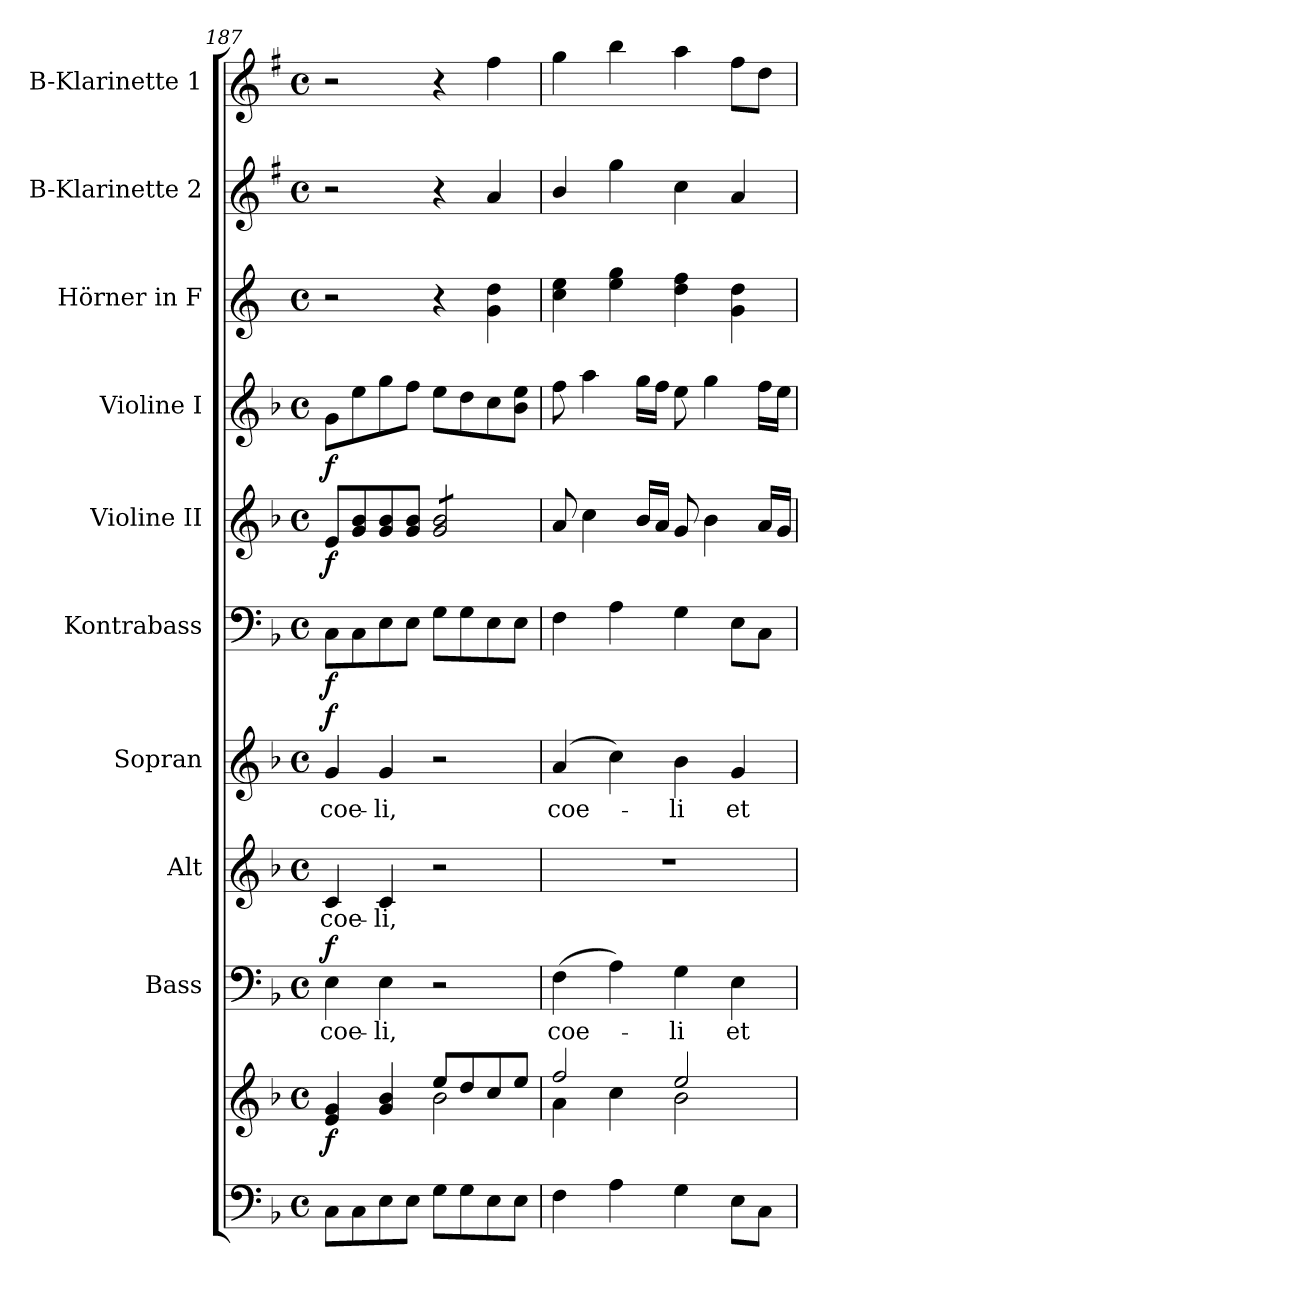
**kern	**kern	**dynam	**kern	**text	**dynam	**kern	**text	**kern	**text	**dynam	**kern	**dynam	**kern	**dynam	**kern	**dynam	**kern	**kern	**kern
*part10	*part10	*part10	*part9	*part9	*part9	*part8	*part8	*part7	*part7	*part7	*part6	*part6	*part5	*part5	*part4	*part4	*part3	*part2	*part1
*staff11	*staff10	*staff10/11	*staff9	*staff9	*staff9	*staff8	*staff8	*staff7	*staff7	*staff7	*staff6	*staff6	*staff5	*staff5	*staff4	*staff4	*staff3	*staff2	*staff1
*	*	*	*I"Bass	*	*	*I"Alt	*	*I"Sopran	*	*	*I"Kontrabass	*	*I"Violine II	*	*I"Violine I	*	*I"Hörner in F	*I"B-Klarinette 2	*I"B-Klarinette 1
*	*	*	*I'B.	*	*	*I'A.	*	*I'S.	*	*	*I'Kb.	*	*I'Vl. II	*	*I'Vl. I	*	*	*I'B Kl. 2	*I'B Kl. 1
*clefF4	*clefG2	*	*clefF4	*	*	*clefG2	*	*clefG2	*	*	*clefF4	*	*clefG2	*	*clefG2	*	*clefG2	*clefG2	*clefG2
*	*	*	*	*	*	*	*	*	*	*	*ITrd7c12	*	*	*	*	*	*ITrd4c7	*ITrd1c2	*ITrd1c2
*k[b-]	*k[b-]	*	*k[b-]	*	*	*k[b-]	*	*k[b-]	*	*	*k[b-]	*	*k[b-]	*	*k[b-]	*	*k[b-]	*k[b-]	*k[b-]
*F:	*F:	*	*F:	*	*	*F:	*	*F:	*	*	*F:	*	*F:	*	*F:	*	*F:	*F:	*F:
*M4/4	*M4/4	*	*M4/4	*	*	*M4/4	*	*M4/4	*	*	*M4/4	*	*M4/4	*	*M4/4	*	*M4/4	*M4/4	*M4/4
*met(c)	*met(c)	*	*met(c)	*	*	*met(c)	*	*met(c)	*	*	*met(c)	*	*met(c)	*	*met(c)	*	*met(c)	*met(c)	*met(c)
=187	=187	=187	=187	=187	=187	=187	=187	=187	=187	=187	=187	=187	=187	=187	=187	=187	=187	=187	=187
*	*^	*	*	*	*	*	*	*	*	*	*	*	*	*	*	*	*	*	*
!	!	!	!LO:DY:b	!	!LO:LY:b	!LO:DY:a	!	!LO:LY:b	!	!LO:LY:b	!LO:DY:a	!	!LO:DY:b	!	!LO:DY:b	!	!LO:DY:b	!	!	!
8C\L	4e/ 4g/	2ryy	f	4E\	coe-	f	4c/	coe-	4g/	coe-	f	8CC\L	f	8e/L	f	8g\L	f	2r	2r	2r
8C\	.	.	.	.	.	.	.	.	.	.	.	8CC\	.	8g/ 8b-/	.	8ee\	.	.	.	.
!	!	!	!	!	!LO:LY:b	!	!	!LO:LY:b	!	!LO:LY:b	!	!	!	!	!	!	!	!	!	!
8E\	4g/ 4b-/	.	.	4E\	-li,	.	4c/	-li,	4g/	-li,	.	8EE\	.	8g/ 8b-/	.	8gg\	.	.	.	.
8E\J	.	.	.	.	.	.	.	.	.	.	.	8EE\J	.	8g/ 8b-/J	.	8ff\J	.	.	.	.
*	*	*	*	*	*	*	*	*	*	*	*	*	*	*tremolo	*	*	*	*	*	*
8G\L	8ee/L	2b-\	.	2r	.	.	2r	.	2r	.	.	8GG\L	.	8g/ 8b-/L	.	8ee\L	.	4r	4r	4r
8G\	8dd/	.	.	.	.	.	.	.	.	.	.	8GG\	.	8g/ 8b-/	.	8dd\	.	.	.	.
8E\	8cc/	.	.	.	.	.	.	.	.	.	.	8EE\	.	8g/ 8b-/	.	8cc\	.	4c\ 4g\	4g/	4ee\
8E\J	8ee/J	.	.	.	.	.	.	.	.	.	.	8EE\J	.	8g/ 8b-/J	.	8b-\ 8ee\J	.	.	.	.
*	*	*	*	*	*	*	*	*	*	*	*	*	*	*Xtremolo	*	*	*	*	*	*
=188	=188	=188	=188	=188	=188	=188	=188	=188	=188	=188	=188	=188	=188	=188	=188	=188	=188	=188	=188	=188
!	!	!	!	!	!LO:LY:b	!	!	!	!	!LO:LY:b	!	!	!	!	!	!	!	!	!	!
4F\	2ff/	4a\	.	(>4F\	coe-	.	1r	.	(4a/	coe-	.	4FF\	.	8a/	.	8ff\	.	4f\ 4a\	4a/	4ff\
.	.	.	.	.	.	.	.	.	.	.	.	.	.	4cc\	.	4aa\	.	.	.	.
4A\	.	4cc\	.	4A\)	.	.	.	.	4cc\)	.	.	4AA\	.	.	.	.	.	4a\ 4cc\	4ff\	4aa\
.	.	.	.	.	.	.	.	.	.	.	.	.	.	16b-/LL	.	16gg\LL	.	.	.	.
.	.	.	.	.	.	.	.	.	.	.	.	.	.	16a/JJ	.	16ff\JJ	.	.	.	.
!	!	!	!	!	!LO:LY:b	!	!	!	!	!LO:LY:b	!	!	!	!	!	!	!	!	!	!
4G\	2ee/	2b-\	.	4G\	-li	.	.	.	4b-\	-li	.	4GG\	.	8g/	.	8ee\	.	4g\ 4b-\	4b-\	4gg\
.	.	.	.	.	.	.	.	.	.	.	.	.	.	4b-\	.	4gg\	.	.	.	.
!	!	!	!	!	!LO:LY:b	!	!	!	!	!LO:LY:b	!	!	!	!	!	!	!	!	!	!
8E\L	.	.	.	4E\	et	.	.	.	4g/	et	.	8EE\L	.	.	.	.	.	4c\ 4g\	4g/	8ee\L
8C\J	.	.	.	.	.	.	.	.	.	.	.	8CC\J	.	16a/LL	.	16ff\LL	.	.	.	8cc\J
.	.	.	.	.	.	.	.	.	.	.	.	.	.	16g/JJ	.	16ee\JJ	.	.	.	.
*	*v	*v	*	*	*	*	*	*	*	*	*	*	*	*	*	*	*	*	*	*
=	=	=	=	=	=	=	=	=	=	=	=	=	=	=	=	=	=	=	=
*-	*-	*-	*-	*-	*-	*-	*-	*-	*-	*-	*-	*-	*-	*-	*-	*-	*-	*-	*-
